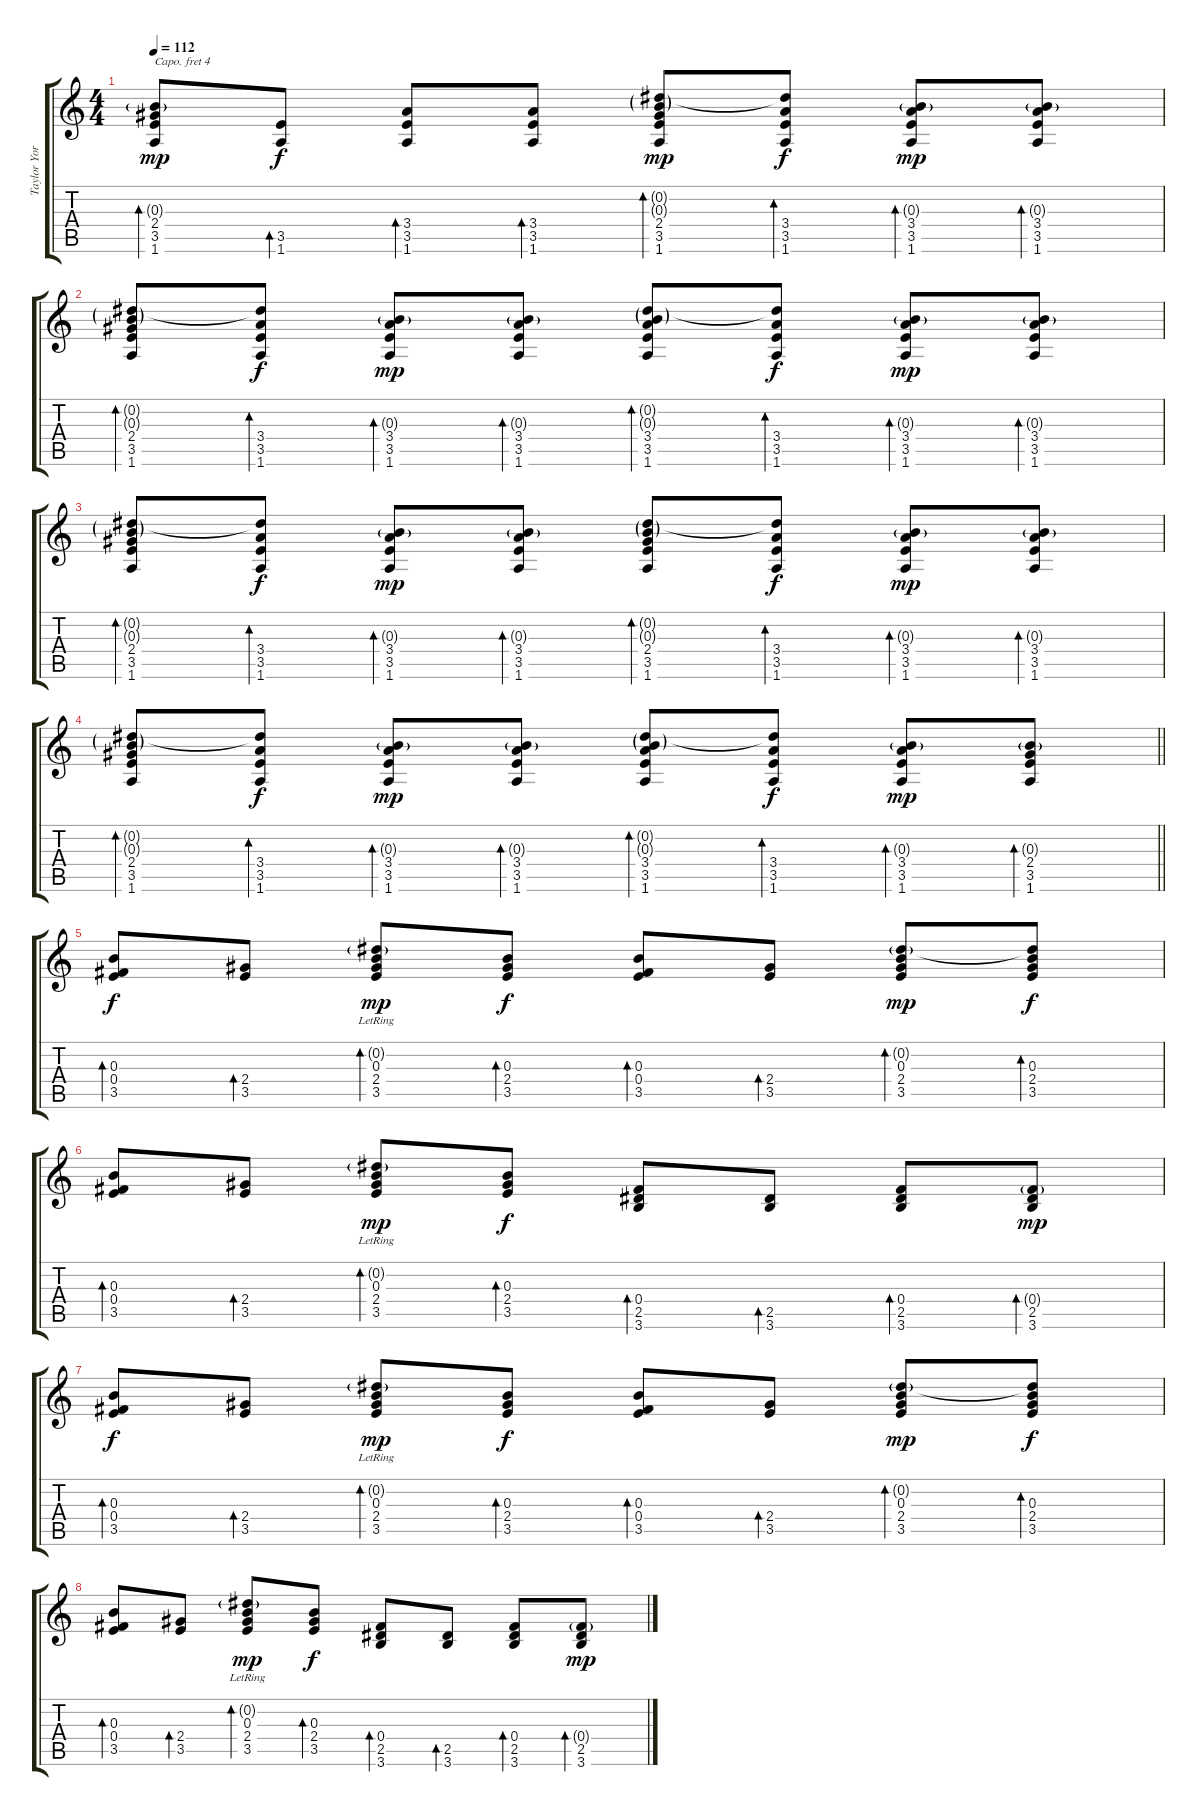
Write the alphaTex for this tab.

\track ("Taylor York [Acoustic Guitar]" "Taylor Yor") {instrument acousticguitarsteel}
\staff {score tabs}
\capo 4
\tuning (E4 B3 G3 D3 A2 E2) {hide}
\ts (4 4)
\tempo 112
\clef g2
\ks c
(0.3{g} 2.4 3.5 1.6).8{bd 30 dy mp} (3.5 1.6).8{bd 30 dy f} (3.4 3.5 1.6).8{bd 30} (3.4 3.5 1.6).8{bd 30} (0.2{g} 0.3{g} 2.4 3.5 1.6).8{bd 30 dy mp} (0.2{t} 3.4 3.5 1.6).8{bd 30 dy f} (0.3{g} 3.4 3.5 1.6).8{bd 30 dy mp} (0.3{g} 3.4 3.5 1.6).8{bd 30} |
(0.2{g} 0.3{g} 2.4 3.5 1.6).8{bd 30} (0.2{t} 3.4 3.5 1.6).8{bd 30 dy f} (0.3{g} 3.4 3.5 1.6).8{bd 30 dy mp} (0.3{g} 3.4 3.5 1.6).8{bd 30} (0.2{g} 0.3{g} 3.4 3.5 1.6).8{bd 30} (0.2{t} 3.4 3.5 1.6).8{bd 30 dy f} (0.3{g} 3.4 3.5 1.6).8{bd 30 dy mp} (0.3{g} 3.4 3.5 1.6).8{bd 30} |
(0.2{g} 0.3{g} 2.4 3.5 1.6).8{bd 30} (0.2{t} 3.4 3.5 1.6).8{bd 30 dy f} (0.3{g} 3.4 3.5 1.6).8{bd 30 dy mp} (0.3{g} 3.4 3.5 1.6).8{bd 30} (0.2{g} 0.3{g} 2.4 3.5 1.6).8{bd 30} (0.2{t} 3.4 3.5 1.6).8{bd 30 dy f} (0.3{g} 3.4 3.5 1.6).8{bd 30 dy mp} (0.3{g} 3.4 3.5 1.6).8{bd 30} |
\barLineRight lightlight
(0.2{g} 0.3{g} 2.4 3.5 1.6).8{bd 30} (0.2{t} 3.4 3.5 1.6).8{bd 30 dy f} (0.3{g} 3.4 3.5 1.6).8{bd 30 dy mp} (0.3{g} 3.4 3.5 1.6).8{bd 30} (0.2{g} 0.3{g} 3.4 3.5 1.6).8{bd 30} (0.2{t} 3.4 3.5 1.6).8{bd 30 dy f} (0.3{g} 3.4 3.5 1.6).8{bd 30 dy mp} (0.3{g} 2.4 3.5 1.6).8{bd 30} |
(0.3 0.4 3.5).8{bd 30 dy f} (2.4 3.5).8{bd 30} (0.2{g lr} 0.3 2.4 3.5).8{bd 30 dy mp} (0.3 2.4 3.5).8{bd 30 dy f} (0.3 0.4 3.5).8{bd 30} (2.4 3.5).8{bd 30} (0.2{g} 0.3 2.4 3.5).8{bd 30 dy mp} (0.2{t} 0.3 2.4 3.5).8{bd 30 dy f} |
(0.3 0.4 3.5).8{bd 30} (2.4 3.5).8{bd 30} (0.2{g lr} 0.3 2.4 3.5).8{bd 30 dy mp} (0.3 2.4 3.5).8{bd 30 dy f} (0.4 2.5 3.6).8{bd 30} (2.5 3.6).8{bd 30} (0.4 2.5 3.6).8{bd 30} (0.4{g} 2.5 3.6).8{bd 30 dy mp} |
(0.3 0.4 3.5).8{bd 30 dy f} (2.4 3.5).8{bd 30} (0.2{g lr} 0.3 2.4 3.5).8{bd 30 dy mp} (0.3 2.4 3.5).8{bd 30 dy f} (0.3 0.4 3.5).8{bd 30} (2.4 3.5).8{bd 30} (0.2{g} 0.3 2.4 3.5).8{bd 30 dy mp} (0.2{t} 0.3 2.4 3.5).8{bd 30 dy f} |
(0.3 0.4 3.5).8{bd 30} (2.4 3.5).8{bd 30} (0.2{g lr} 0.3 2.4 3.5).8{bd 30 dy mp} (0.3 2.4 3.5).8{bd 30 dy f} (0.4 2.5 3.6).8{bd 30} (2.5 3.6).8{bd 30} (0.4 2.5 3.6).8{bd 30} (0.4{g} 2.5 3.6).8{bd 30 dy mp}
